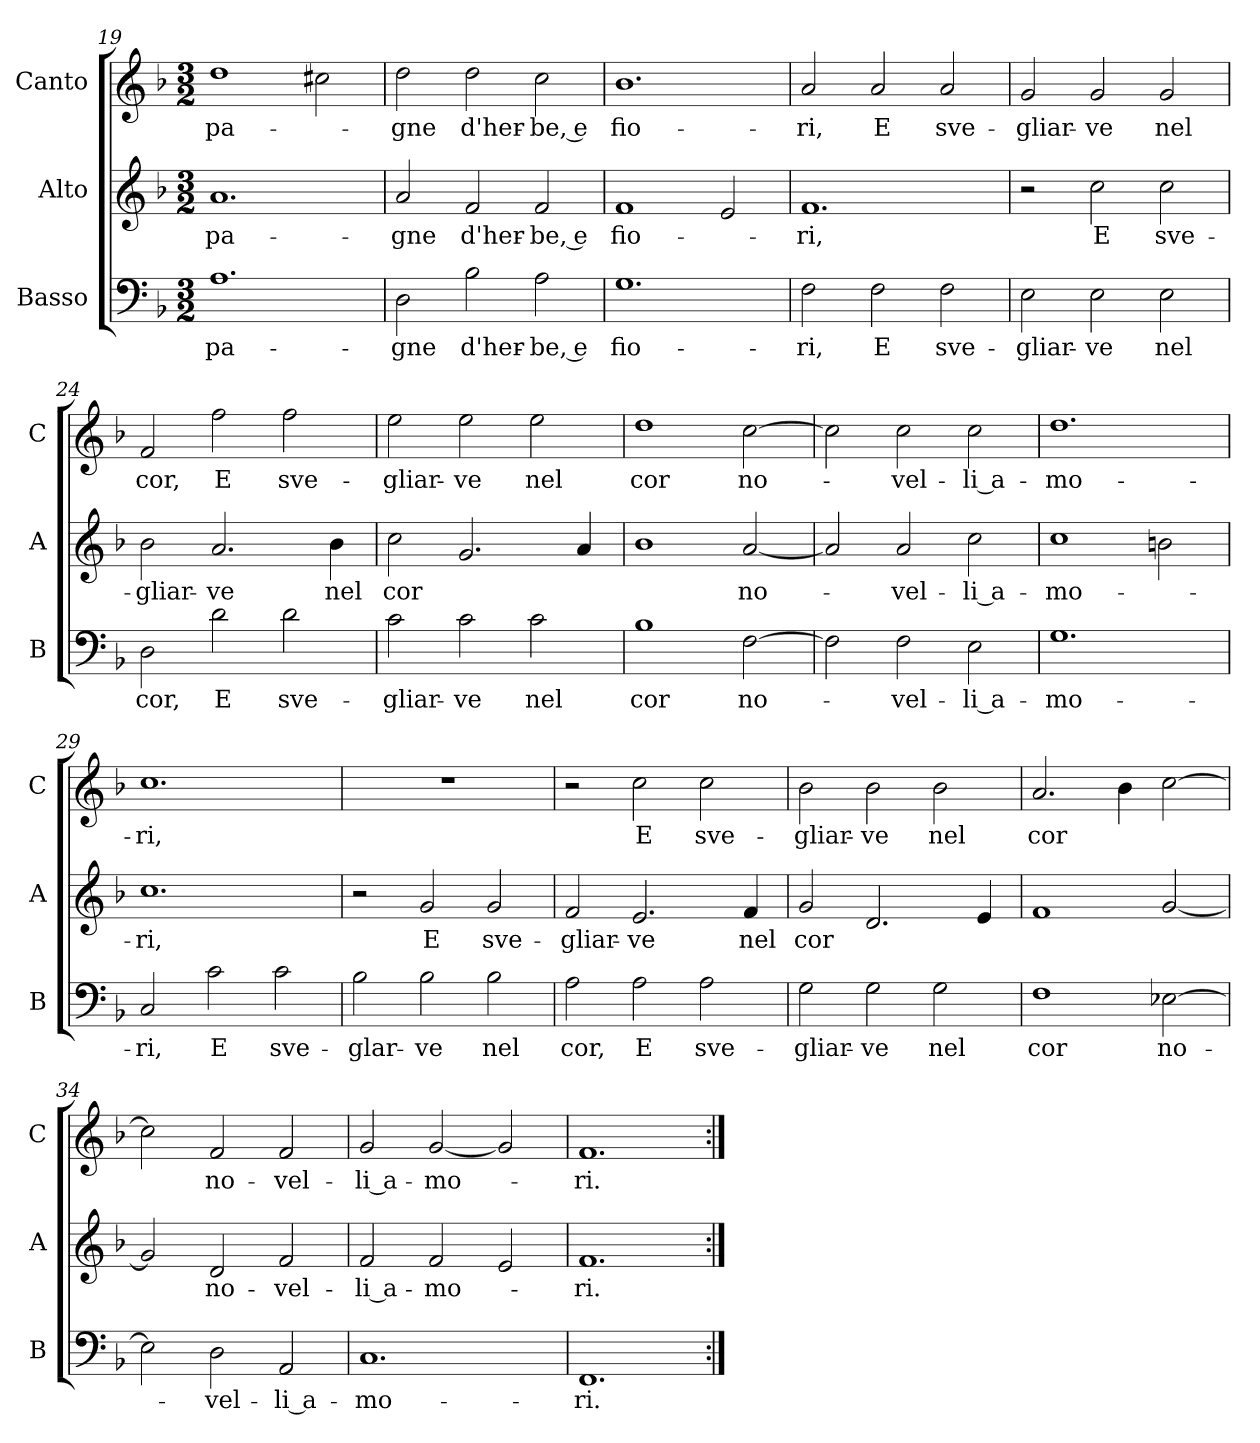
**kern	**text	**kern	**text	**kern	**text
*part3	*part3	*part2	*part2	*part1	*part1
*staff3	*staff3	*staff2	*staff2	*staff1	*staff1
*I"Basso	*	*I"Alto	*	*I"Canto	*
*I'B	*	*I'A	*	*I'C	*
*clefF4	*	*clefG2	*	*clefG2	*
*k[b-]	*	*k[b-]	*	*k[b-]	*
*F:	*	*F:	*	*F:	*
*M3/2	*	*M3/2	*	*M3/2	*
=19	=19	=19	=19	=19	=19
1.A	-pa-	1.a	-pa-	1dd	-pa-
.	.	.	.	2cc#X	.
=20	=20	=20	=20	=20	=20
2D	-gne	2a	-gne	2dd	-gne
2B-	d'her-	2f	d'her-	2dd	d'her-
2A	-be, e	2f	-be, e	2cc	-be, e
=21	=21	=21	=21	=21	=21
1.G	fio-	1f	fio-	1.b-	fio-
.	.	2e	.	.	.
=22	=22	=22	=22	=22	=22
2F	-ri,	1.f	-ri,	2a	-ri,
2F	E	.	.	2a	E
2F	sve-	.	.	2a	sve-
=23	=23	=23	=23	=23	=23
2E	-gliar-	2r	.	2g	-gliar-
2E	-ve	2cc	E	2g	-ve
2E	nel	2cc	sve-	2g	nel
=24	=24	=24	=24	=24	=24
2D	cor,	2b-	-gliar-	2f	cor,
2d	E	2.a	-ve	2ff	E
2d	sve-	.	.	2ff	sve-
.	.	4b-	nel	.	.
=25	=25	=25	=25	=25	=25
2c	-gliar-	2cc	cor	2ee	-gliar-
2c	-ve	2.g	.	2ee	-ve
2c	nel	.	.	2ee	nel
.	.	4a	.	.	.
=26	=26	=26	=26	=26	=26
1B-	cor	1b-	.	1dd	cor
[2F	no-	[2a	no-	[2cc	no-
=27	=27	=27	=27	=27	=27
2F]	.	2a]	.	2cc]	.
2F	-vel-	2a	-vel-	2cc	-vel-
2E	-li a-	2cc	-li a-	2cc	-li a-
=28	=28	=28	=28	=28	=28
1.G	-mo-	1cc	-mo-	1.dd	-mo-
.	.	2bn	.	.	.
=29	=29	=29	=29	=29	=29
2C	-ri,	1.cc	-ri,	1.cc	-ri,
2c	E	.	.	.	.
2c	sve-	.	.	.	.
=30	=30	=30	=30	=30	=30
2B-	-glar-	2r	.	1.r	.
2B-	-ve	2g	E	.	.
2B-	nel	2g	sve-	.	.
=31	=31	=31	=31	=31	=31
2A	cor,	2f	-gliar-	2r	.
2A	E	2.e	-ve	2cc	E
2A	sve-	.	.	2cc	sve-
.	.	4f	nel	.	.
=32	=32	=32	=32	=32	=32
2G	-gliar-	2g	cor	2b-	-gliar-
2G	-ve	2.d	.	2b-	-ve
2G	nel	.	.	2b-	nel
.	.	4e	.	.	.
=33	=33	=33	=33	=33	=33
1F	cor	1f	.	2.a	cor
.	.	.	.	4b-	.
[2E-X	no-	[2g	.	[2cc	.
=34	=34	=34	=34	=34	=34
2E-]	.	2g]	.	2cc]	.
2D	-vel-	2d	no-	2f	no-
2AA	-li a-	2f	-vel-	2f	-vel-
=35	=35	=35	=35	=35	=35
1.C	-mo-	2f	-li a-	2g	-li a-
.	.	2f	-mo-	[2g	-mo-
.	.	2e	.	2g]	.
=36	=36	=36	=36	=36	=36
1.FF	-ri.	1.f	-ri.	1.f	-ri.
=:|!	=:|!	=:|!	=:|!	=:|!	=:|!
*-	*-	*-	*-	*-	*-
